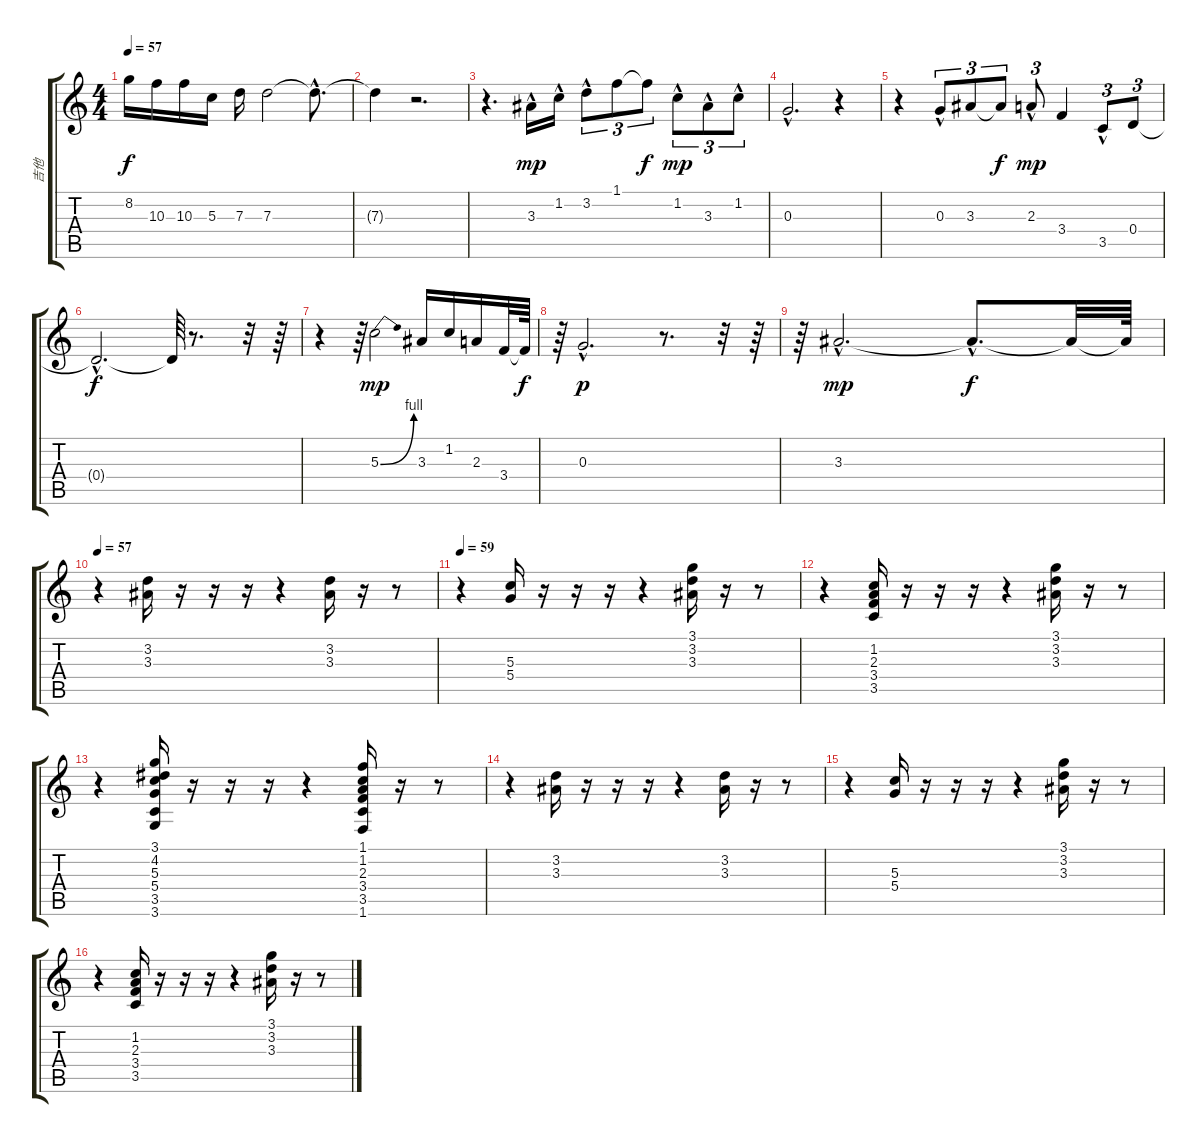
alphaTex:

\track ("吉他" "吉他") {instrument distortionguitar}
\staff {score tabs}
\tuning (E4 B3 G3 D3 A2 E2) {hide}
\ts (4 4)
\tempo 57
\clef g2
\ks c
8.2.16{dy f} 10.3.16 10.3.16 5.3.16 7.3.16 7.3.2 7.3{hac t}.8{d} |
7.3{t}.4 r.2{d} |
r.4{d} 3.3{hac}.16{dy mp} 1.2{hac}.16 3.2{hac}.8{tu (3 2)} 1.1.8{tu (3 2)} 1.1{t}.8{tu (3 2) dy f} 1.2{hac}.8{tu (3 2) dy mp} 3.3{hac}.8{tu (3 2)} 1.2{hac}.8{tu (3 2)} |
0.3{hac}.2{d} r.4 |
r.4 0.3{hac}.8{tu (3 2)} 3.3.8{tu (3 2)} 3.3{t}.8{tu (3 2) dy f} 2.3{hac}.8{tu (3 2) dy mp} 3.4.4 3.5{hac}.8{tu (3 2)} 0.4.8{tu (3 2)} |
0.4{hac t}.2{d dy f} 0.4{t}.64 r.8{d} r.32 r.64 |
r.4 r.64 5.3{be (bend 0 0 60 4)}.2{dy mp} 3.3.16 1.2.16 2.3.16 3.4.32 3.4{t}.64{dy f} |
r.64 0.3{hac}.2{d dy p} r.8{d} r.32 r.64 |
r.64 3.3{hac}.2{d dy mp volume 12} 3.3{hac t}.8{d dy f} 3.3{t}.32 3.3{t}.64 |
\tempo 57
r.4 (3.2 3.3).16{volume 11 instrument distortionguitar} r.16 r.16 r.16 r.4 (3.2 3.3).16 r.16 r.8 |
\tempo 59
r.4 (5.3 5.4).16 r.16 r.16 r.16 r.4 (3.1 3.2 3.3).16 r.16 r.8 |
r.4 (1.2 2.3 3.4 3.5).16 r.16 r.16 r.16 r.4 (3.1 3.2 3.3).16 r.16 r.8 |
r.4 (3.1 4.2 5.3 5.4 3.5 3.6).16 r.16 r.16 r.16 r.4 (1.1 1.2 2.3 3.4 3.5 1.6).16 r.16 r.8 |
r.4 (3.2 3.3).16 r.16 r.16 r.16 r.4 (3.2 3.3).16 r.16 r.8 |
r.4 (5.3 5.4).16 r.16 r.16 r.16 r.4 (3.1 3.2 3.3).16 r.16 r.8 |
r.4 (1.2 2.3 3.4 3.5).16 r.16 r.16 r.16 r.4 (3.1 3.2 3.3).16 r.16 r.8
